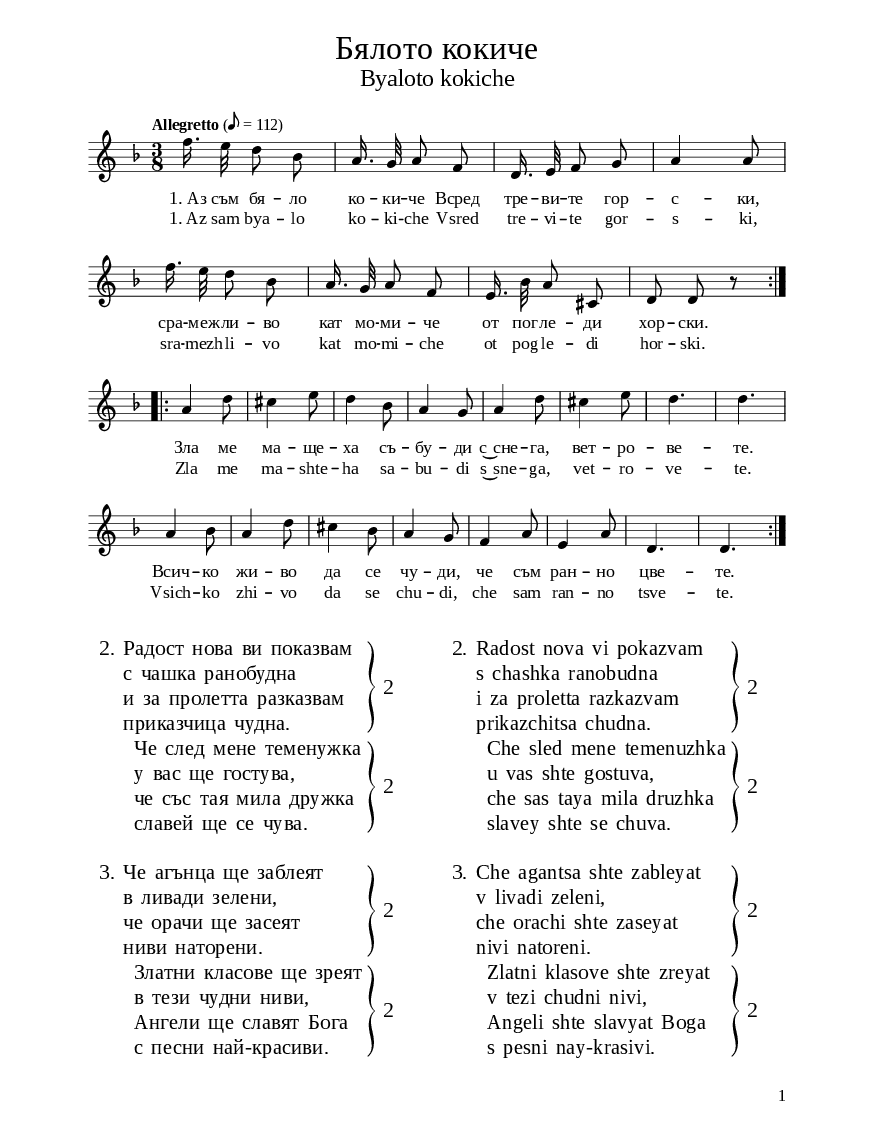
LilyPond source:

\version "2.22.1"

% include paper part and global functions
\include "include/globals.ily"

"rightBraces047" = \markup {
  \column {
    % repeat braces
    \translate #'(0 . -3.1 )
    \right-brace #44

    \translate #'(0 . -5.2 )
    \right-brace #44

    \translate #'(0 . -7.6 )
    \right-brace #44

    \translate #'(0 . -5.2 )
    \right-brace #44

  }
  \column {
    % repeat numbers
    \translate #'(0 . -3.7 )
    2

    \translate #'(0 . -9.3 )
    2

    \translate #'(0 . -11.9 )
    2

    \translate #'(0 . -9.7 )
    2
  }
}

\bookpart {
  \include "include/bookpart-paper.ily"
  \score {
    \include "include/score-layout.ily"


    \new Voice \absolute  {
      \clef treble
      \key f \major
      \time 3/8
      \tempoFunc "Allegretto" 8 "112"
      \autoBeamOff

      f''16. e''32 d''8 bes' | a'16. g'32 a'8 f' | d'16. e'32 f'8 g' | a'4 a'8 \break |
      f''16. e''32 d''8 bes' | a'16. g'32 a'8 f' | e'16. bes'32 a'8 cis' | d'8 d' r | \bar ":|." \break
      \repeat volta 2 {
        \bar ":|.|:"
        a'4 d''8 | cis''4 e''8 | d''4 bes'8 | a'4 g'8 | a'4 d''8 | cis''4 e''8 | d''4. |  d''4. \break | % 17
        a'4 bes'8 | a'4 d''8 | cis''4 bes'8 |  a'4 g'8 | f'4 a'8 | e'4 a'8 |  d'4. | d'4.
      } \break |
    }

    \addlyrics {
      "1. Аз" съм бя -- ло ко -- ки -- че
      Всред тре -- ви -- те гор -- с -- ки,
      сра -- меж -- ли -- во кат мо -- ми -- че
      от пог -- ле -- ди хор -- ски. Зла ме ма -- ще -- ха съ -- бу -- ди
      с~сне -- га, вет -- ро -- ве -- те.
      Всич -- ко жи -- во да се чу -- ди,
      че съм ран -- но цве -- те.}
      \addlyrics {
        "1. Az" sam bya -- lo ko -- ki -- che
        Vsred tre -- vi -- te gor -- s -- ki,
        sra -- mezh -- li -- vo kat mo -- mi -- che
        ot pog -- le -- di hor -- ski. Zla me ma -- shte -- ha sa -- bu -- di
        s~sne -- ga, vet -- ro -- ve -- te.
        Vsich -- ko zhi -- vo da se chu -- di,
        che sam ran -- no tsve -- te.}
        \header {
          title = \titleFunc "Бялото кокиче" "Byaloto kokiche"
        }

        \midi{}

      } % score

      \markup \fontsize #bgCoupletFontSize {
        \hspace #1
        \override #`(baseline-skip . ,bgCoupletBaselineSkip)
        \column {
          \line {    2. Радост нова ви показвам }
          \line {   "   " с чашка ранобудна }
          \line {   "   " и за пролетта разказвам }
          \line {   "   " приказчица чудна. }

          \line {  "     " Че след мене теменужка  }
          \line {   "     " у вас ще гостува, }
          \line {   "     " че със тая мила дружка }
          \line {   "     " славей ще се чува. }

          \line { " " }
          \line { 3. Че агънца ще заблеят  }
          \line {   "   " в ливади зелени, }
          \line {   "   " че орачи ще засеят }
          \line {   "   " ниви наторени. }

          \line { "     " Златни класове ще зреят  }
          \line {   "     " в тези чудни ниви, }
          \line {   "     " Ангели ще славят Бога }
          \line {   "     " с песни най-красиви. }
        }  \"rightBraces047"

        \hspace #5
        \override #`(baseline-skip . ,bgCoupletBaselineSkip)
        \column {
          \line {    2. Radost nova vi pokazvam }
          \line {   "   " s chashka ranobudna }
          \line {   "   " i za proletta razkazvam }
          \line {   "   " prikazchitsa chudna. }

          \line {  "     " Che sled mene temenuzhka  }
          \line {   "     " u vas shte gostuva, }
          \line {   "     " che sas taya mila druzhka }
          \line {   "     " slavey shte se chuva. }

          \line { " " }
          \line { 3. Che agantsa shte zableyat  }
          \line {   "   " v livadi zeleni, }
          \line {   "   " che orachi shte zaseyat }
          \line {   "   " nivi natoreni. }

          \line { "     " Zlatni klasove shte zreyat  }
          \line {   "     " v tezi chudni nivi, }
          \line {   "     " Angeli shte slavyat Boga }
          \line {   "     " s pesni nay-krasivi. }
        }  \"rightBraces047" %column
      }  % markup

      \pageBreak

      % include foreign translation(s) of the song
      \version "2.22.1"

\markup \fill-line { \fontsize #deTitleFontSize " Ich bin das weiße Schneeglöckchen" }
\markup \null
\markup \null
\markup \fontsize #deCoupletFontSize {
  \hspace #10
  \override #`(baseline-skip . ,deCoupletBaselineSkip)

  \column {
    \line {1. Ich bin das weiße Schneeglöckchen}

    \line { "   "inmitten der Gräsern des Waldes,}

    \line { "   "schüchtern wie ein junges Mädchen }

    \line { "   "unter den Blicken der Menschen. }

    \line { "     "Die böse Stiefmutter hat mich geweckt, }

    \line { "     "mit dem Schnee und mit dem Wind. }

    \line { "     "Alles Lebendige wundert sich, }

    \line { "     "dass ich eine Frühblüher bin.}

    \line { "   " }

    \line { 2. Ich zeige euch eine neue Freude}

    \line { "   "mit einem früh erwachten Glöckchen,}

    \line { "   "und erzähle über den Frühling}

    \line { "   "ein wunderbares Märchen,}

    \line { "     "Dass nach mir das Veilchen}

    \line { "     "bei euch Gast sein wird, }

    \line { "     "und dass man mit dieser lieben Freundin}

    \line { "     "die Nachtigall hören wird.}
    \line { "   " }

    \line { 3. Dass Lämmer blöken werden}

    \line { "   "auf grünen Weiden, }

    \line { "   "die Bauer werden }

    \line { "   "die gedüngten Feldern säen.}

    \line { "     "Goldene Ähren werden reifen,}

    \line { "     "auf diesen wunderbaren Feldern.}

    \line { "     "Die Engel werden Gott loben }

    \line { "     "mit den allerschönsten Liedern.}
  }
}


    } % bookpart 
